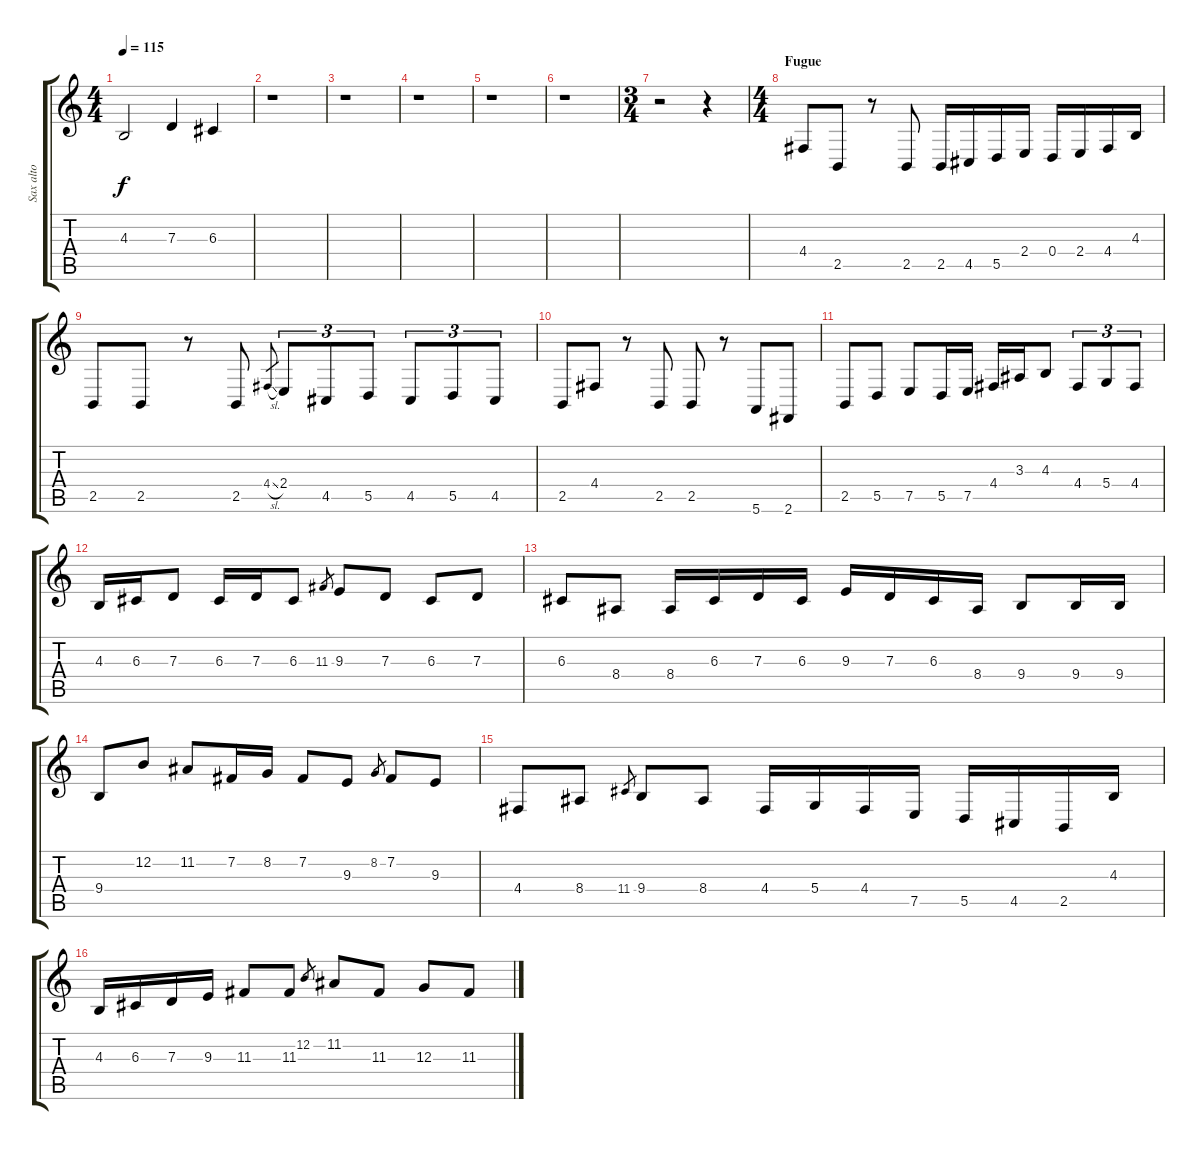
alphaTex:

\track ("Sax alto" "Sax alto") {instrument altosax}
\staff {score tabs}
\tuning (E4 B3 G3 D3 A2 E2) {hide}
\ts (4 4)
\tempo 115
\clef g2
\ks c
4.3.2{dy f} 7.3.4 6.3.4 |
r.1 |
r.1 |
r.1 |
r.1 |
r.1 |
\ts (3 4)
r.2 r.4 |
\ts (4 4)
\section ("" "Fugue")
4.4.8 2.5.8 r.8 2.5.8 2.5.16 4.5.16 5.5.16 2.4.16 0.4.16 2.4.16 4.4.16 4.3.16 |
2.5.8 2.5.8 r.8 2.5.8 4.4{sl}.8{gr} 2.4.8{tu (3 2)} 4.5.8{tu (3 2)} 5.5.8{tu (3 2)} 4.5.8{tu (3 2)} 5.5.8{tu (3 2)} 4.5.8{tu (3 2)} |
2.5.8 4.4.8 r.8 2.5.8 2.5.8 r.8 5.6.8 2.6.8 |
2.5.8 5.5.8 7.5.8 5.5.16 7.5.16 4.4.16 3.3.16 4.3.8 4.4.8{tu (3 2)} 5.4.8{tu (3 2)} 4.4.8{tu (3 2)} |
4.3.16 6.3.16 7.3.8 6.3.16 7.3.16 6.3.8 11.3.8{gr} 9.3.8 7.3.8 6.3.8 7.3.8 |
6.3.8 8.4.8 8.4.16 6.3.16 7.3.16 6.3.16 9.3.16 7.3.16 6.3.16 8.4.16 9.4.8 9.4.16 9.4.16 |
9.4.8 12.2.8 11.2.8 7.2.16 8.2.16 7.2.8 9.3.8 8.2.8{gr} 7.2.8 9.3.8 |
4.4.8 8.4.8 11.4.8{gr} 9.4.8 8.4.8 4.4.16 5.4.16 4.4.16 7.5.16 5.5.16 4.5.16 2.5.16 4.3.16 |
4.3.16 6.3.16 7.3.16 9.3.16 11.3.8 11.3.8 12.2.8{gr} 11.2.8 11.3.8 12.3.8 11.3.8
